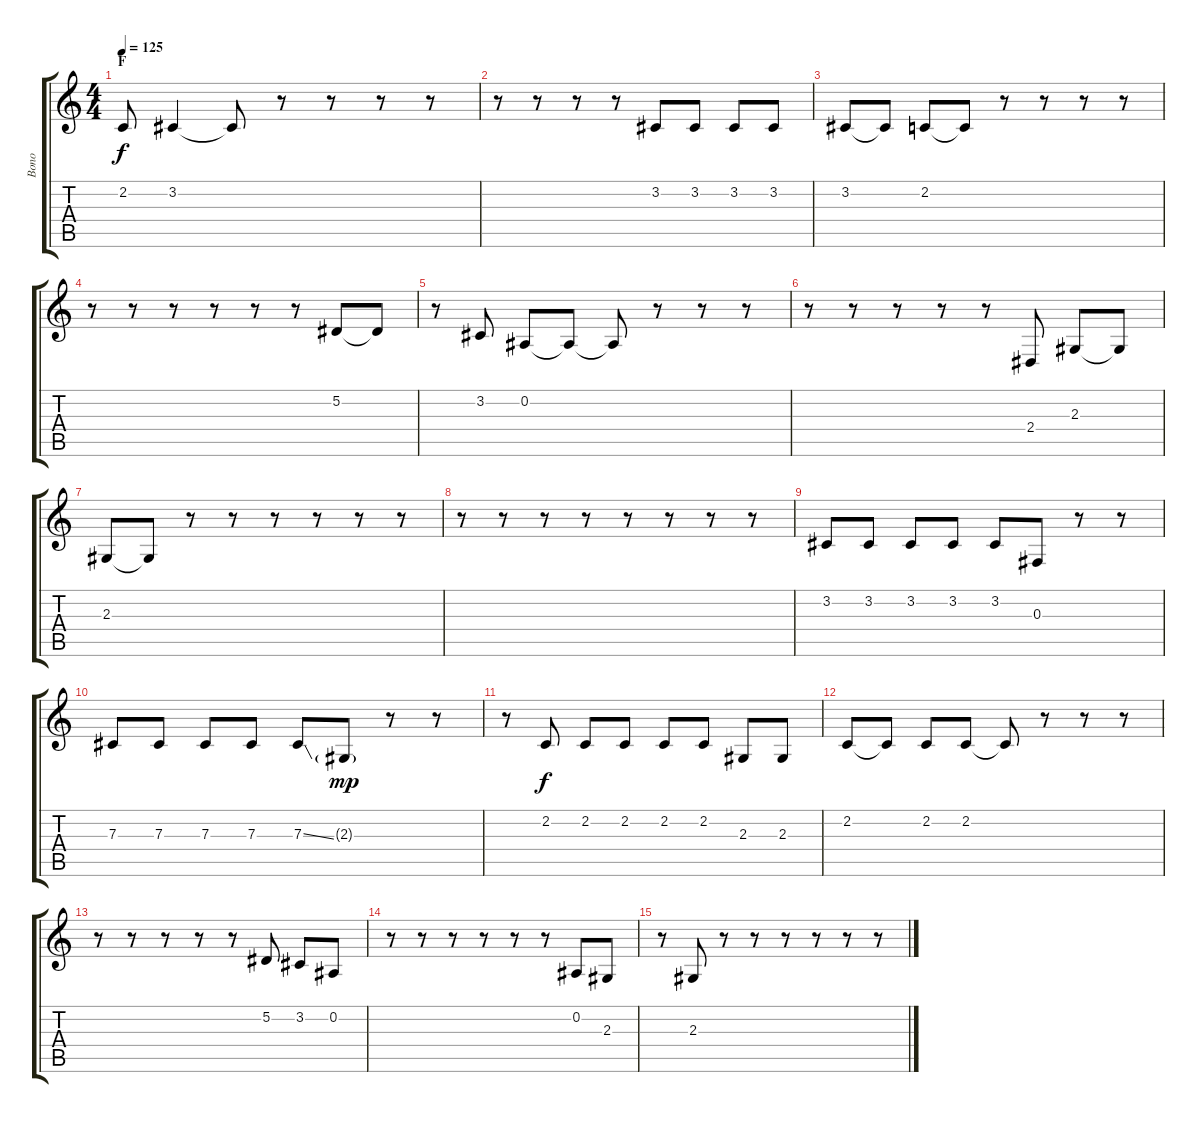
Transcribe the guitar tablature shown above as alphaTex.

\track ("Bono" "Bono") {instrument electricpiano2}
\staff {score tabs}
\tuning (Eb4 Bb3 Gb3 Db3 Ab2 Eb2) {hide}
\ts (4 4)
\section ("" "F")
\tempo 125
\clef g2
\ks c
2.2.8{dy f} 3.2.4 3.2{t}.8 r.8 r.8 r.8 r.8 |
r.8 r.8 r.8 r.8 3.2.8 3.2.8 3.2.8 3.2.8 |
3.2.8 3.2{t}.8 2.2.8 2.2{t}.8 r.8 r.8 r.8 r.8 |
r.8 r.8 r.8 r.8 r.8 r.8 5.2.8 5.2{t}.8 |
r.8 3.2.8 0.2.8 0.2{t}.8 0.2{t}.8 r.8 r.8 r.8 |
r.8 r.8 r.8 r.8 r.8 2.4.8 2.3.8 2.3{t}.8 |
2.3.8 2.3{t}.8 r.8 r.8 r.8 r.8 r.8 r.8 |
r.8 r.8 r.8 r.8 r.8 r.8 r.8 r.8 |
3.2.8 3.2.8 3.2.8 3.2.8 3.2.8 0.3.8 r.8 r.8 |
7.3.8 7.3.8 7.3.8 7.3.8 7.3{ss}.8 2.3{g}.8{dy mp} r.8 r.8 |
r.8 2.2.8{dy f} 2.2.8 2.2.8 2.2.8 2.2.8 2.3.8 2.3.8 |
2.2.8 2.2{t}.8 2.2.8 2.2.8 2.2{t}.8 r.8 r.8 r.8 |
r.8 r.8 r.8 r.8 r.8 5.2.8 3.2.8 0.2.8 |
r.8 r.8 r.8 r.8 r.8 r.8 0.2.8 2.3.8 |
r.8 2.3.8 r.8 r.8 r.8 r.8 r.8 r.8
